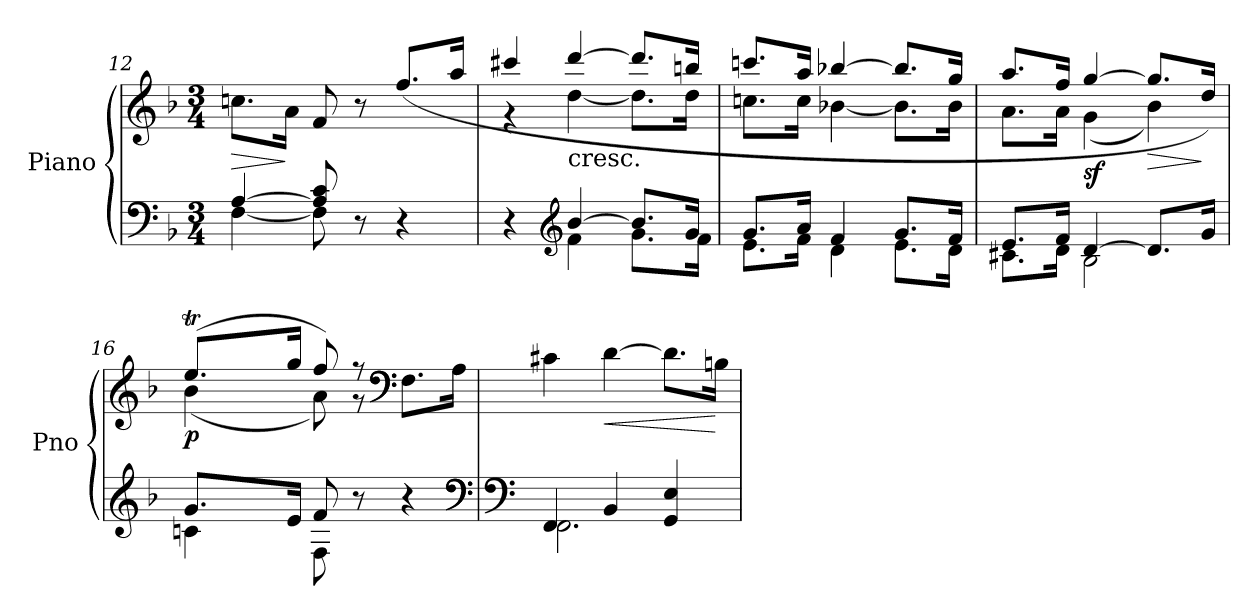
**kern	**kern	**dynam
*part1	*part1	*part1
*staff2	*staff1	*staff1/2
*I"Piano	*	*
*I'Pno	*	*
!!LO:LB:g=z
*clefF4	*clefG2	*
*k[b-]	*k[b-]	*
*F:	*F:	*
*M3/4	*M3/4	*
=12	=12	=12
*^	*	*
!	!	!	!LO:HP:b
[4A/	[4F\	8.ccn\L	>
.	.	16a\Jk	]
8A/] 8c/	8F\]	8f/	.
8r	4.ryy	8r	.
4r	.	(8.ff/L	.
.	.	16aa/Jk	.
=13	=13	=13	=13
*	*	*^	*
4r	4ryy	4ccc#X/	4r	.
*clefG2	*	*	*	*
!	!	!LO:TX:b:t=cresc.	!	!
[4b-/	4f\	[4ddd/	[4dd\	.
8.b-/L]	8.g\L	8.ddd/L]	8.dd\L]	.
16g/Jk	16f\Jk	16bbn/Jk	16dd\Jk	.
=14	=14	=14	=14	=14
8.g/L	8.e\L	8.cccn/L	8.ccn\L	.
16a/Jk	16f\Jk	16aa/Jk	16cc\Jk	.
4f/	4d\	[4bb-X/	[4b-X\	.
8.g/L	8.e\L	8.bb-/L]	8.b-\L]	.
16f/Jk	16d\Jk	16gg/Jk	16b-\Jk	.
=15	=15	=15	=15	=15
8.e/L	8.c#X\L	8.aa/L	8.a\L	.
16f/Jk	16d\Jk	16ff/Jk	16a\Jk	.
!	!	!	!	!LO:DY:b
[4d/	2B-\	[4gg/	(4g\	sf
!	!	!	!	!LO:HP:b
8.d/L]	.	8.gg/L]	4b-\)	>
16g/Jk	.	16dd/Jk)	.	]
=16	=16	=16	=16	=16
*	*	*	*^	*
!	!	!	!	!	!LO:DY:b
8.g/L	4cn\	(8.eet/L	(4b-\	16ryy	p
.	.	.	.	32ffyy	.
.	.	.	.	32eeyy	.
.	.	.	.	32ddyy	.
.	.	.	.	32eeyy	.
16e/Jk	.	16gg/Jk	.	2ryy	.
8f/	8F\	8ff/)	8a\)	.	.
8r	4.ryy	8r	8r	.	.
*	*	*clefF4	*	*	*
4r	.	8.F\L	4ryy	.	.
.	.	16A\Jk	.	16ryy	.
*	*	*v	*v	*v	*
*clefF4	*	*	*
!!LO:LB:g=z
=17	=17	=17	=17
*clefF4	*	*	*
4FF/	2.FF\	4c#X\	.
!	!	!	!LO:HP:b
4BB-/	.	[4d\	<
4GG/ 4E/	.	8.d\L]	.
.	.	16Bn\Jk	[
*v	*v	*	*
=	=	=
*-	*-	*-
